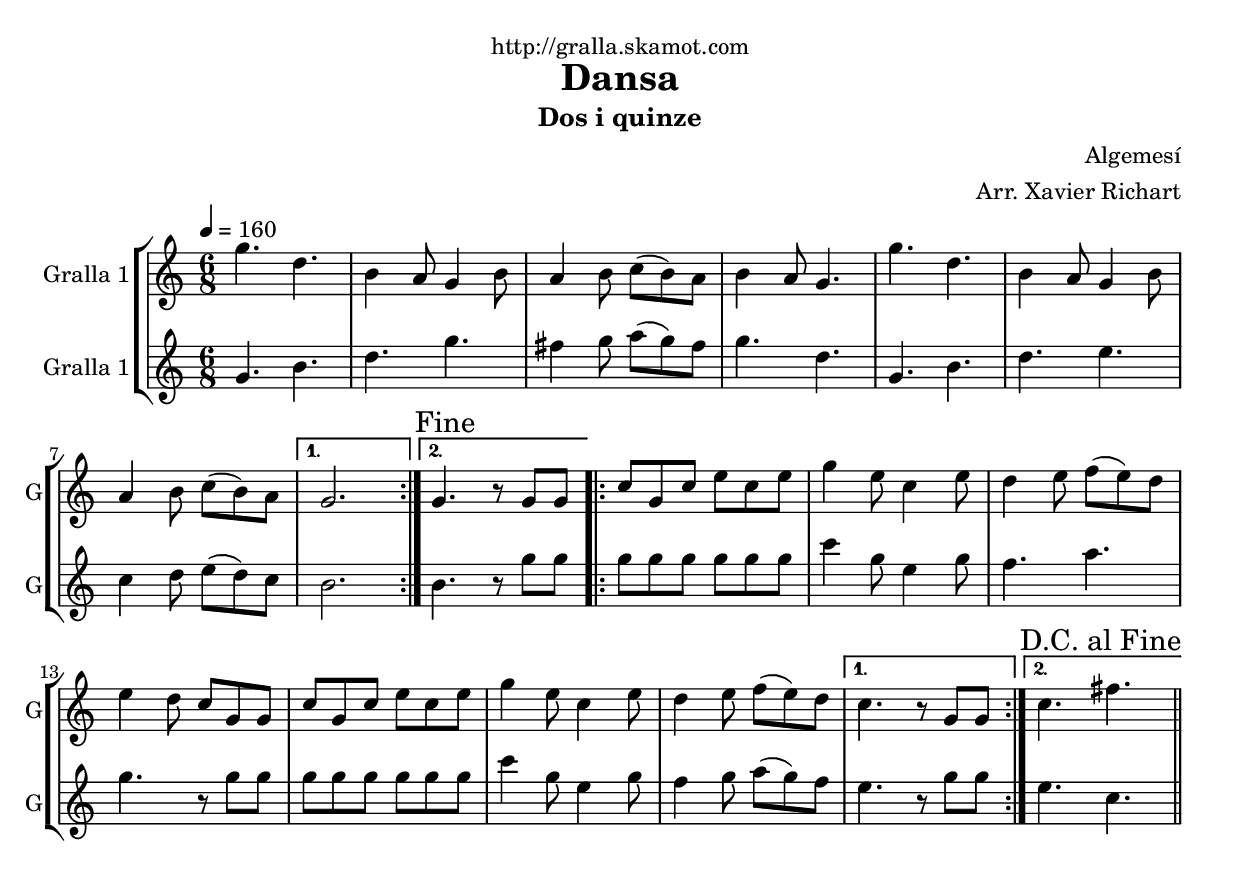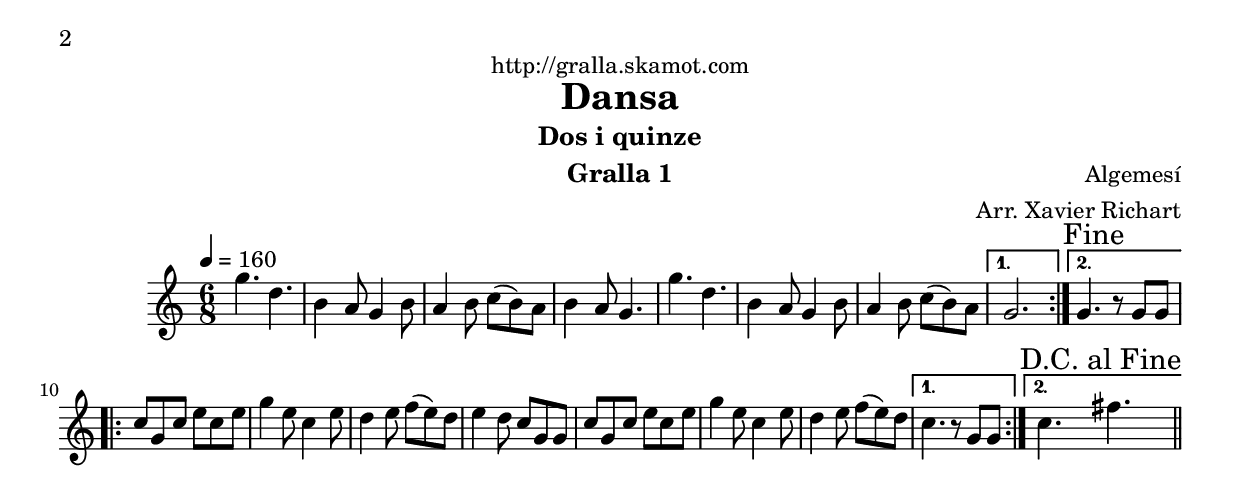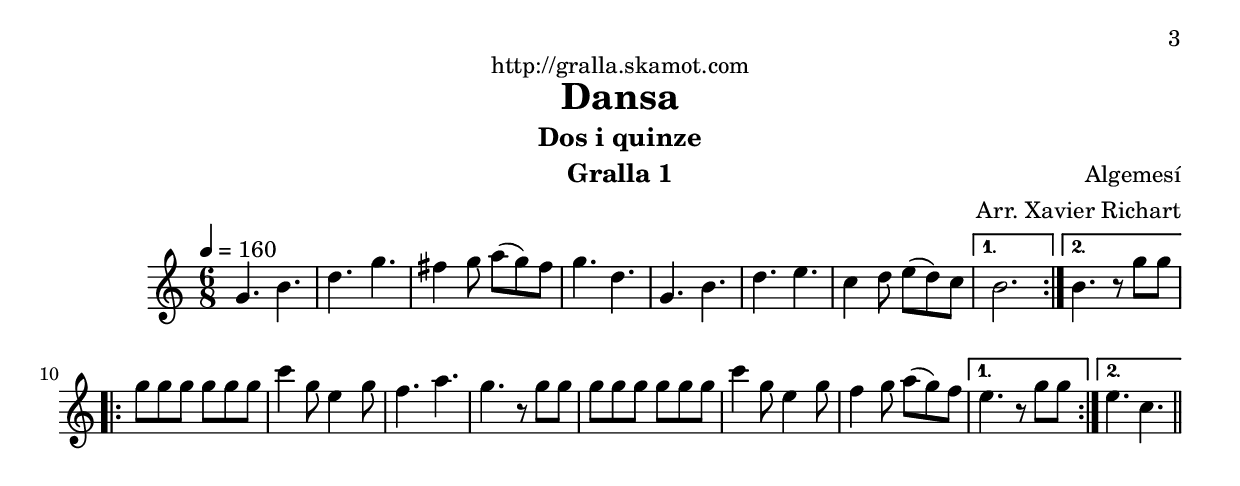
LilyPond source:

\version "2.16.2"

\header {
  dedication="http://gralla.skamot.com"
  title="Dansa"
  subtitle="Dos i quinze"
  subsubtitle=""
  poet=""
  meter=""
  piece=""
  composer="Algemesí"
  arranger="Arr. Xavier Richart"
  opus=""
  instrument=""
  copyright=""
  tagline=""
}

liniaroAa =
\relative g''
{
  \tempo 4=160
  \clef treble
  \key c \major
  \time 6/8
  \repeat volta 2 { g4. d  |
  b4 a8 g4 b8  |
  a4 b8 c ( b ) a  |
  b4 a8 g4.  |
  %05
  g'4. d  |
  b4 a8 g4 b8  |
  a4 b8 c ( b ) a }
  \alternative { { g2. }
  { \mark "Fine" g4. r8 g g } }
  %10
  \repeat volta 2 { c8 g c e c e  |
  g4 e8 c4 e8  |
  d4 e8 f ( e ) d  |
  e4 d8 c g g  |
  c8 g c e c e  |
  %15
  g4 e8 c4 e8  |
  d4 e8 f ( e ) d }
  \alternative { { c4. r8 g g }
  { \mark "D.C. al Fine" c4. fis } } \bar "||"
}

liniaroAb =
\relative g'
{
  \tempo 4=160
  \clef treble
  \key c \major
  \time 6/8
  \repeat volta 2 { g4. b  |
  d4. g  |
  fis4 g8 a ( g ) fis  |
  g4. d  |
  %05
  g,4. b  |
  d4. e  |
  c4 d8 e ( d ) c }
  \alternative { { b2. }
  { b4. r8 g' g } }
  %10
  \repeat volta 2 { g8 g g g g g  |
  c4 g8 e4 g8  |
  f4. a  |
  g4. r8 g g  |
  g8 g g g g g  |
  %15
  c4 g8 e4 g8  |
  f4 g8 a ( g ) f }
  \alternative { { e4. r8 g g }
  { e4. c } } \bar "||"
}

\bookpart {
  \score {
    \new StaffGroup {
      \override Score.RehearsalMark #'self-alignment-X = #LEFT
      <<
        \new Staff \with {instrumentName = #"Gralla 1" shortInstrumentName = #"G"} \liniaroAa
        \new Staff \with {instrumentName = #"Gralla 1" shortInstrumentName = #"G"} \liniaroAb
      >>
    }
    \layout {}
  }
  \score { \unfoldRepeats
    \new StaffGroup {
      \override Score.RehearsalMark #'self-alignment-X = #LEFT
      <<
        \new Staff \with {instrumentName = #"Gralla 1" shortInstrumentName = #"G"} \liniaroAa
        \new Staff \with {instrumentName = #"Gralla 1" shortInstrumentName = #"G"} \liniaroAb
      >>
    }
    \midi {
      \set Staff.midiInstrument = "oboe"
      \set DrumStaff.midiInstrument = "drums"
    }
  }
}

\bookpart {
  \header {instrument="Gralla 1"}
  \score {
    \new StaffGroup {
      \override Score.RehearsalMark #'self-alignment-X = #LEFT
      <<
        \new Staff \liniaroAa
      >>
    }
    \layout {}
  }
  \score { \unfoldRepeats
    \new StaffGroup {
      \override Score.RehearsalMark #'self-alignment-X = #LEFT
      <<
        \new Staff \liniaroAa
      >>
    }
    \midi {
      \set Staff.midiInstrument = "oboe"
      \set DrumStaff.midiInstrument = "drums"
    }
  }
}

\bookpart {
  \header {instrument="Gralla 1"}
  \score {
    \new StaffGroup {
      \override Score.RehearsalMark #'self-alignment-X = #LEFT
      <<
        \new Staff \liniaroAb
      >>
    }
    \layout {}
  }
  \score { \unfoldRepeats
    \new StaffGroup {
      \override Score.RehearsalMark #'self-alignment-X = #LEFT
      <<
        \new Staff \liniaroAb
      >>
    }
    \midi {
      \set Staff.midiInstrument = "oboe"
      \set DrumStaff.midiInstrument = "drums"
    }
  }
}

